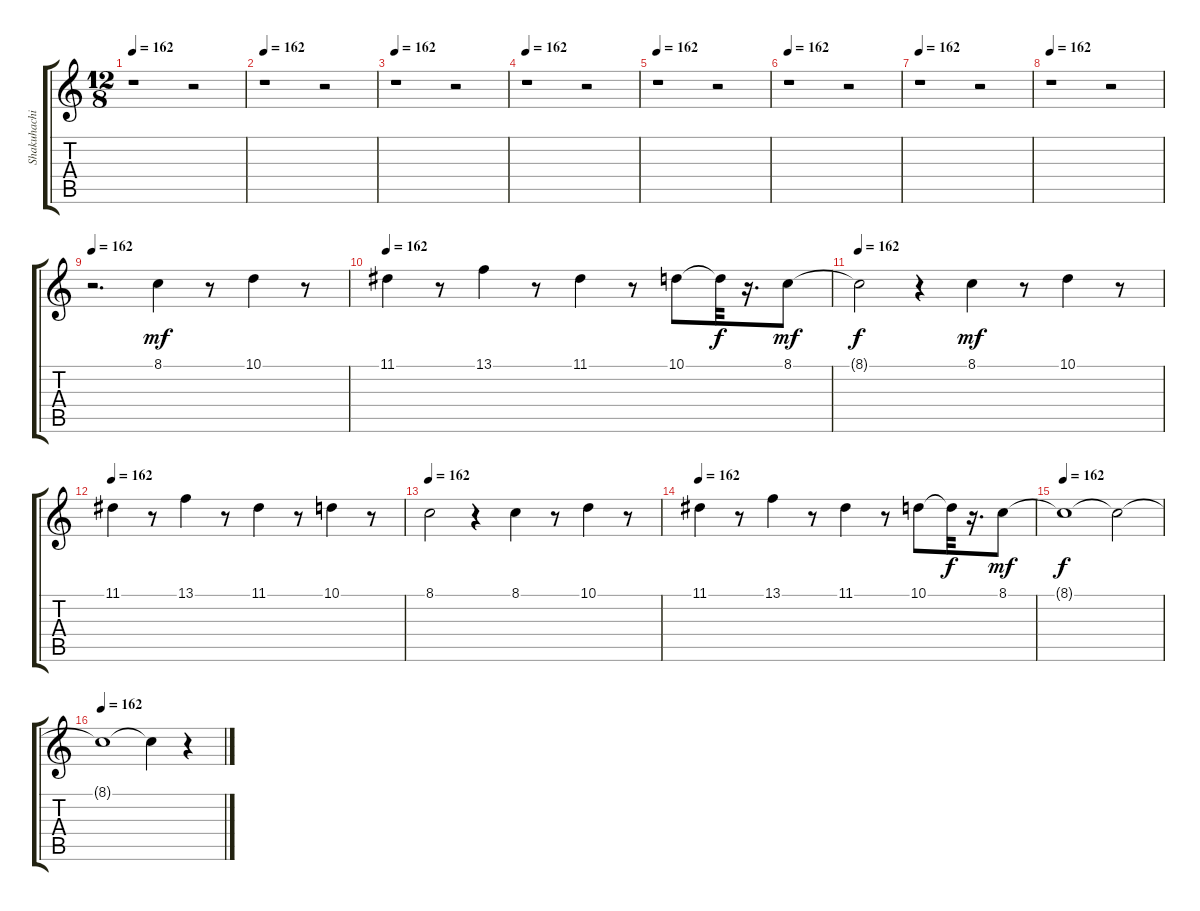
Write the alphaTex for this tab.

\track ("Shakuhachi" "Shakuhachi") {instrument koto}
\staff {score tabs}
\tuning (E4 B3 G3 D3 A2 E2) {hide}
\ts (12 8)
\tempo 162
\clef g2
\ks c
r.1{dy mf} r.2 |
\tempo 162
r.1 r.2 |
\tempo 162
r.1 r.2 |
\tempo 162
r.1 r.2 |
\tempo 162
r.1 r.2 |
\tempo 162
r.1 r.2 |
\tempo 162
r.1 r.2 |
\tempo 162
r.1 r.2 |
\tempo 162
r.2{d} 8.1.4 r.8 10.1.4 r.8 |
\tempo 162
11.1.4 r.8 13.1.4 r.8 11.1.4 r.8 10.1.8 10.1{t}.32{dy f} r.16{d} 8.1.8{dy mf} |
\tempo 162
8.1{t}.2{dy f} r.4 8.1.4{dy mf} r.8 10.1.4 r.8 |
\tempo 162
11.1.4 r.8 13.1.4 r.8 11.1.4 r.8 10.1.4 r.8 |
\tempo 162
8.1.2 r.4 8.1.4 r.8 10.1.4 r.8 |
\tempo 162
11.1.4 r.8 13.1.4 r.8 11.1.4 r.8 10.1.8 10.1{t}.32{dy f} r.16{d} 8.1.8{dy mf} |
\tempo 162
8.1{t}.1{dy f} 8.1{t}.2 |
\tempo 162
8.1{t}.1 8.1{t}.4 r.4
